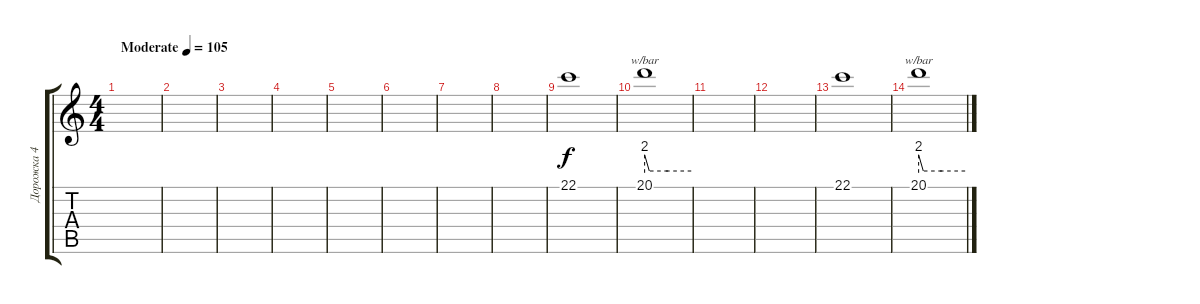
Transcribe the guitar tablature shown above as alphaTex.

\track ("Дорожка 4" "Дорожка 4") {instrument stringensemble1}
\staff {score tabs}
\tuning (D4 A3 F3 C3 G2 C2) {hide}
\ts (4 4)
\tempo (105 "Moderate")
\clef g2
\ks c
|
|
|
|
|
|
|
|
22.1.1 |
20.1.1{tbe (custom default 0 8 6 0 30 0 60 0)} |
|
|
22.1.1 |
20.1.1{tbe (custom default 0 8 6 0 30 0 60 0)}
